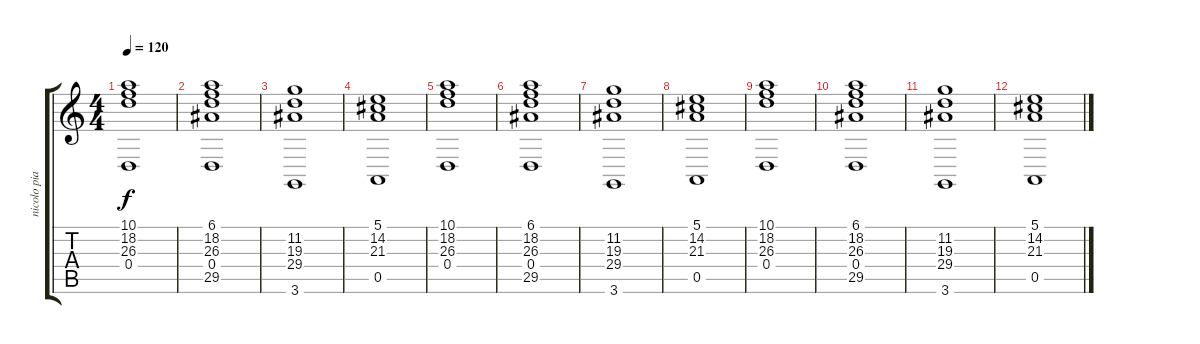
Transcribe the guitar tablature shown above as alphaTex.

\track ("nicolo piano and organo" "nicolo pia") {instrument acousticgrandpiano}
\staff {score tabs}
\tuning (E4 B3 G3 D3 A2 E2) {hide}
\ts (4 4)
\tempo 120
\clef g2
\ks c
(10.1 18.2 26.3 0.4).1{dy f} |
(6.1 18.2 26.3 0.4 29.5).1 |
(11.2 19.3 29.4 3.6).1 |
(5.1 14.2 21.3 0.5).1 |
(10.1 18.2 26.3 0.4).1 |
(6.1 18.2 26.3 0.4 29.5).1 |
(11.2 19.3 29.4 3.6).1 |
(5.1 14.2 21.3 0.5).1 |
(10.1 18.2 26.3 0.4).1 |
(6.1 18.2 26.3 0.4 29.5).1 |
(11.2 19.3 29.4 3.6).1 |
(5.1 14.2 21.3 0.5).1
